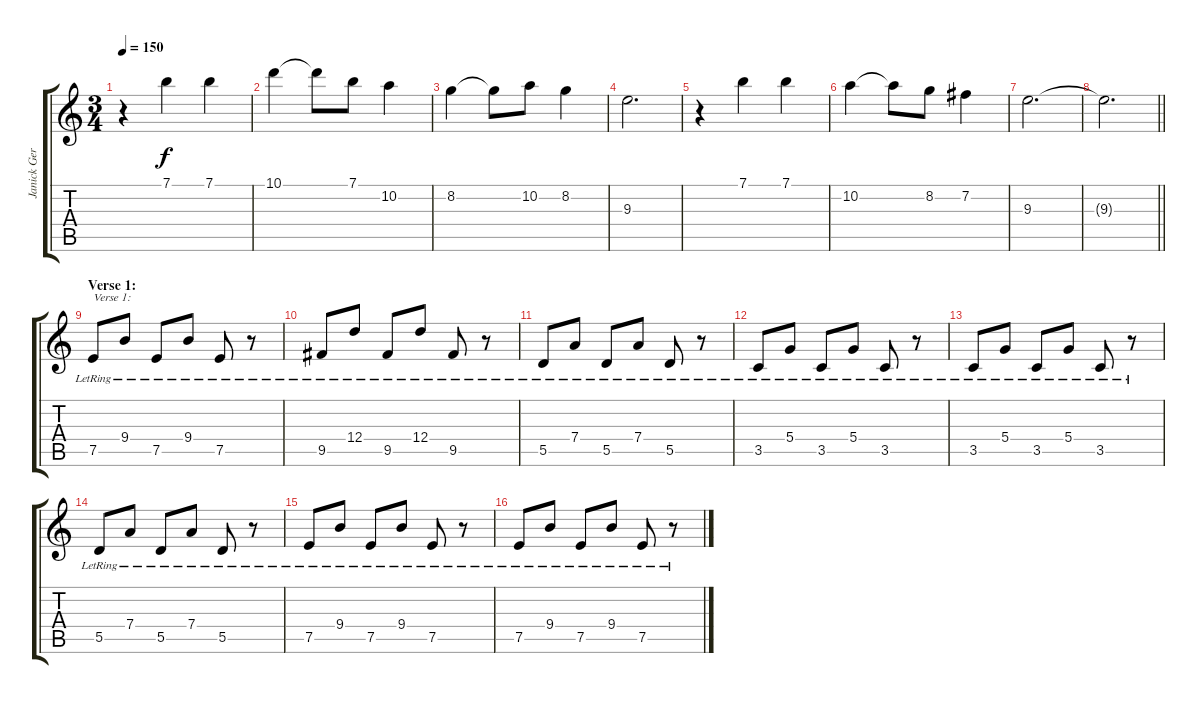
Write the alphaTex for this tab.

\track ("Janick Gers" "Janick Ger") {instrument overdrivenguitar}
\staff {score tabs}
\tuning (E4 B3 G3 D3 A2 E2) {hide}
\ts (3 4)
\tempo 150
\clef g2
\ks c
r.4{dy f} 7.1.4 7.1.4 |
10.1.4 10.1{t}.8 7.1.8 10.2.4 |
8.2.4 8.2{t}.8 10.2.8 8.2.4 |
9.3.2{d} |
r.4 7.1.4 7.1.4 |
10.2.4 10.2{t}.8 8.2.8 7.2.4 |
9.3.2{d} |
\barLineRight lightlight
9.3{t}.2{d} |
\section ("" "Verse 1:")
7.5{lr}.8{txt "Verse 1:" volume 10 instrument electricguitarclean} 9.4{lr}.8 7.5{lr}.8 9.4{lr}.8 7.5{lr}.8 r.8 |
9.5{lr}.8 12.4{lr}.8 9.5{lr}.8 12.4{lr}.8 9.5{lr}.8 r.8 |
5.5{lr}.8 7.4{lr}.8 5.5{lr}.8 7.4{lr}.8 5.5{lr}.8 r.8 |
3.5{lr}.8 5.4{lr}.8 3.5{lr}.8 5.4{lr}.8 3.5{lr}.8 r.8 |
3.5{lr}.8 5.4{lr}.8 3.5{lr}.8 5.4{lr}.8 3.5{lr}.8 r.8 |
5.5{lr}.8 7.4{lr}.8 5.5{lr}.8 7.4{lr}.8 5.5{lr}.8 r.8 |
7.5{lr}.8 9.4{lr}.8 7.5{lr}.8 9.4{lr}.8 7.5{lr}.8 r.8 |
7.5{lr}.8 9.4{lr}.8 7.5{lr}.8 9.4{lr}.8 7.5{lr}.8 r.8
